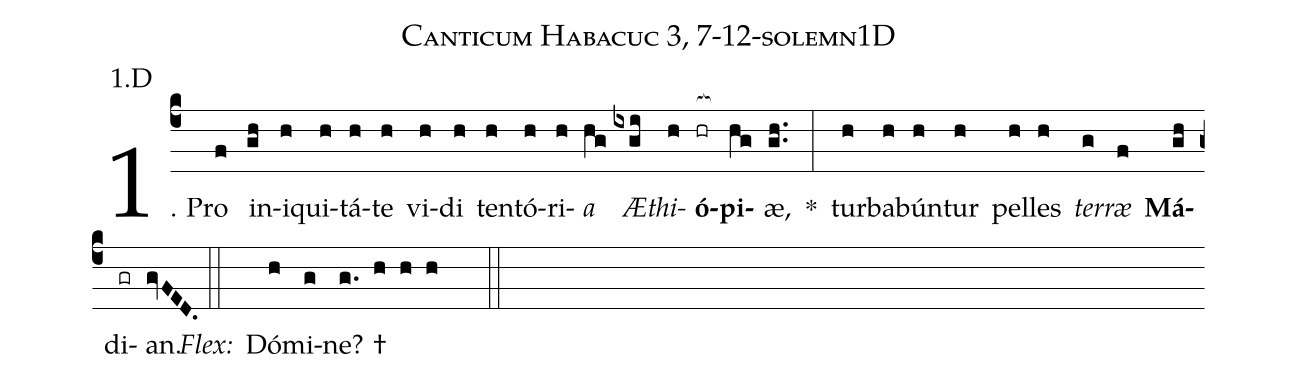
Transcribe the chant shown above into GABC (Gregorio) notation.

name: Canticum Habacuc 3, 7-12-solemn1D;
annotation: 1.D;
%%
(c4)1. Pro(f) in(gh)i(h)qui(h)tá(h)te(h) vi(h)di(h) ten(h)tó(h)ri(h)<i>a</i>(hg) <i>Æ</i>(ixgi)<i>thi</i>(h)<b>ó</b>(hr[ocb:1{])<b>pi</b>(hg[ocb:0}])æ,(gh..) *(:) tur(h)ba(h)bún(h)tur(h) pel(h)les(h) <i>ter</i>(g)<i>ræ</i>(f) <b>Má</b>(gh)di(gr)an.(gvFED.) (::)
<i>Flex:</i>()  Dó(h)mi(g)ne? †(g. h h h  ::)
